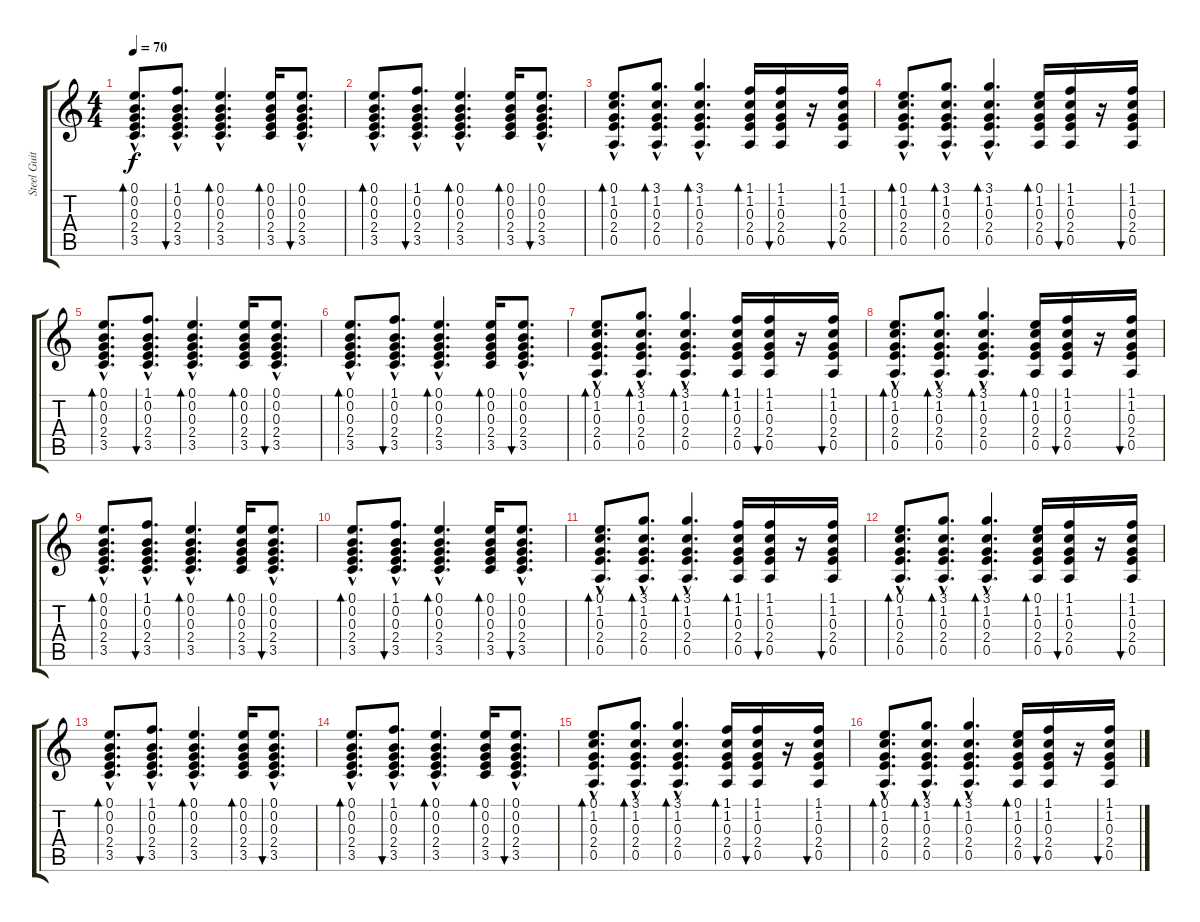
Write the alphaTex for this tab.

\track ("Steel Guitar 1" "Steel Guit") {instrument acousticguitarsteel}
\staff {score tabs}
\tuning (E4 B3 G3 D3 A2 E2) {hide}
\ts (4 4)
\tempo 70
\clef g2
\ks c
(0.1{hac} 0.2{hac} 0.3{hac} 2.4{hac} 3.5{hac}).8{d bd 60 dy f} (1.1{hac} 0.2{hac} 0.3{hac} 2.4{hac} 3.5{hac}).8{d bu 60} (0.1{hac} 0.2{hac} 0.3{hac} 2.4{hac} 3.5{hac}).4{d bd 60} (0.1 0.2 0.3 2.4 3.5).16{bd 60} (0.1{hac} 0.2{hac} 0.3{hac} 2.4{hac} 3.5{hac}).8{d bu 60} |
(0.1{hac} 0.2{hac} 0.3{hac} 2.4{hac} 3.5{hac}).8{d bd 60} (1.1{hac} 0.2{hac} 0.3{hac} 2.4{hac} 3.5{hac}).8{d bu 60} (0.1{hac} 0.2{hac} 0.3{hac} 2.4{hac} 3.5{hac}).4{d bd 60} (0.1 0.2 0.3 2.4 3.5).16{bd 60} (0.1{hac} 0.2{hac} 0.3{hac} 2.4{hac} 3.5{hac}).8{d bu 60} |
(0.1{hac} 1.2{hac} 0.3{hac} 2.4{hac} 0.5{hac}).8{d bd 60} (3.1{hac} 1.2{hac} 0.3{hac} 2.4{hac} 0.5{hac}).8{d bd 60} (3.1{hac} 1.2{hac} 0.3{hac} 2.4{hac} 0.5{hac}).4{d bd 60} (1.1 1.2 0.3 2.4 0.5).16{bd 60} (1.1 1.2 0.3 2.4 0.5).16{bu 60} r.16 (1.1 1.2 0.3 2.4 0.5).16{bu 60} |
(0.1{hac} 1.2{hac} 0.3{hac} 2.4{hac} 0.5{hac}).8{d bd 60} (3.1{hac} 1.2{hac} 0.3{hac} 2.4{hac} 0.5{hac}).8{d bd 60} (3.1{hac} 1.2{hac} 0.3{hac} 2.4{hac} 0.5{hac}).4{d bd 60} (0.1 1.2 0.3 2.4 0.5).16{bd 60} (1.1 1.2 0.3 2.4 0.5).16{bu 60} r.16 (1.1 1.2 0.3 2.4 0.5).16{bu 60} |
(0.1{hac} 0.2{hac} 0.3{hac} 2.4{hac} 3.5{hac}).8{d bd 60} (1.1{hac} 0.2{hac} 0.3{hac} 2.4{hac} 3.5{hac}).8{d bu 60} (0.1{hac} 0.2{hac} 0.3{hac} 2.4{hac} 3.5{hac}).4{d bd 60} (0.1 0.2 0.3 2.4 3.5).16{bd 60} (0.1{hac} 0.2{hac} 0.3{hac} 2.4{hac} 3.5{hac}).8{d bu 60} |
(0.1{hac} 0.2{hac} 0.3{hac} 2.4{hac} 3.5{hac}).8{d bd 60} (1.1{hac} 0.2{hac} 0.3{hac} 2.4{hac} 3.5{hac}).8{d bu 60} (0.1{hac} 0.2{hac} 0.3{hac} 2.4{hac} 3.5{hac}).4{d bd 60} (0.1 0.2 0.3 2.4 3.5).16{bd 60} (0.1{hac} 0.2{hac} 0.3{hac} 2.4{hac} 3.5{hac}).8{d bu 60} |
(0.1{hac} 1.2{hac} 0.3{hac} 2.4{hac} 0.5{hac}).8{d bd 60} (3.1{hac} 1.2{hac} 0.3{hac} 2.4{hac} 0.5{hac}).8{d bd 60} (3.1{hac} 1.2{hac} 0.3{hac} 2.4{hac} 0.5{hac}).4{d bd 60} (1.1 1.2 0.3 2.4 0.5).16{bd 60} (1.1 1.2 0.3 2.4 0.5).16{bu 60} r.16 (1.1 1.2 0.3 2.4 0.5).16{bu 60} |
(0.1{hac} 1.2{hac} 0.3{hac} 2.4{hac} 0.5{hac}).8{d bd 60} (3.1{hac} 1.2{hac} 0.3{hac} 2.4{hac} 0.5{hac}).8{d bd 60} (3.1{hac} 1.2{hac} 0.3{hac} 2.4{hac} 0.5{hac}).4{d bd 60} (0.1 1.2 0.3 2.4 0.5).16{bd 60} (1.1 1.2 0.3 2.4 0.5).16{bu 60} r.16 (1.1 1.2 0.3 2.4 0.5).16{bu 60} |
(0.1{hac} 0.2{hac} 0.3{hac} 2.4{hac} 3.5{hac}).8{d bd 60} (1.1{hac} 0.2{hac} 0.3{hac} 2.4{hac} 3.5{hac}).8{d bu 60} (0.1{hac} 0.2{hac} 0.3{hac} 2.4{hac} 3.5{hac}).4{d bd 60} (0.1 0.2 0.3 2.4 3.5).16{bd 60} (0.1{hac} 0.2{hac} 0.3{hac} 2.4{hac} 3.5{hac}).8{d bu 60} |
(0.1{hac} 0.2{hac} 0.3{hac} 2.4{hac} 3.5{hac}).8{d bd 60} (1.1{hac} 0.2{hac} 0.3{hac} 2.4{hac} 3.5{hac}).8{d bu 60} (0.1{hac} 0.2{hac} 0.3{hac} 2.4{hac} 3.5{hac}).4{d bd 60} (0.1 0.2 0.3 2.4 3.5).16{bd 60} (0.1{hac} 0.2{hac} 0.3{hac} 2.4{hac} 3.5{hac}).8{d bu 60} |
(0.1{hac} 1.2{hac} 0.3{hac} 2.4{hac} 0.5{hac}).8{d bd 60} (3.1{hac} 1.2{hac} 0.3{hac} 2.4{hac} 0.5{hac}).8{d bd 60} (3.1{hac} 1.2{hac} 0.3{hac} 2.4{hac} 0.5{hac}).4{d bd 60} (1.1 1.2 0.3 2.4 0.5).16{bd 60} (1.1 1.2 0.3 2.4 0.5).16{bu 60} r.16 (1.1 1.2 0.3 2.4 0.5).16{bu 60} |
(0.1{hac} 1.2{hac} 0.3{hac} 2.4{hac} 0.5{hac}).8{d bd 60} (3.1{hac} 1.2{hac} 0.3{hac} 2.4{hac} 0.5{hac}).8{d bd 60} (3.1{hac} 1.2{hac} 0.3{hac} 2.4{hac} 0.5{hac}).4{d bd 60} (0.1 1.2 0.3 2.4 0.5).16{bd 60} (1.1 1.2 0.3 2.4 0.5).16{bu 60} r.16 (1.1 1.2 0.3 2.4 0.5).16{bu 60} |
(0.1{hac} 0.2{hac} 0.3{hac} 2.4{hac} 3.5{hac}).8{d bd 60 volume 0} (1.1{hac} 0.2{hac} 0.3{hac} 2.4{hac} 3.5{hac}).8{d bu 60} (0.1{hac} 0.2{hac} 0.3{hac} 2.4{hac} 3.5{hac}).4{d bd 60} (0.1 0.2 0.3 2.4 3.5).16{bd 60} (0.1{hac} 0.2{hac} 0.3{hac} 2.4{hac} 3.5{hac}).8{d bu 60} |
(0.1{hac} 0.2{hac} 0.3{hac} 2.4{hac} 3.5{hac}).8{d bd 60} (1.1{hac} 0.2{hac} 0.3{hac} 2.4{hac} 3.5{hac}).8{d bu 60} (0.1{hac} 0.2{hac} 0.3{hac} 2.4{hac} 3.5{hac}).4{d bd 60} (0.1 0.2 0.3 2.4 3.5).16{bd 60} (0.1{hac} 0.2{hac} 0.3{hac} 2.4{hac} 3.5{hac}).8{d bu 60} |
(0.1{hac} 1.2{hac} 0.3{hac} 2.4{hac} 0.5{hac}).8{d bd 60} (3.1{hac} 1.2{hac} 0.3{hac} 2.4{hac} 0.5{hac}).8{d bd 60} (3.1{hac} 1.2{hac} 0.3{hac} 2.4{hac} 0.5{hac}).4{d bd 60} (1.1 1.2 0.3 2.4 0.5).16{bd 60} (1.1 1.2 0.3 2.4 0.5).16{bu 60} r.16 (1.1 1.2 0.3 2.4 0.5).16{bu 60} |
(0.1{hac} 1.2{hac} 0.3{hac} 2.4{hac} 0.5{hac}).8{d bd 60} (3.1{hac} 1.2{hac} 0.3{hac} 2.4{hac} 0.5{hac}).8{d bd 60} (3.1{hac} 1.2{hac} 0.3{hac} 2.4{hac} 0.5{hac}).4{d bd 60} (0.1 1.2 0.3 2.4 0.5).16{bd 60} (1.1 1.2 0.3 2.4 0.5).16{bu 60} r.16 (1.1 1.2 0.3 2.4 0.5).16{bu 60}
